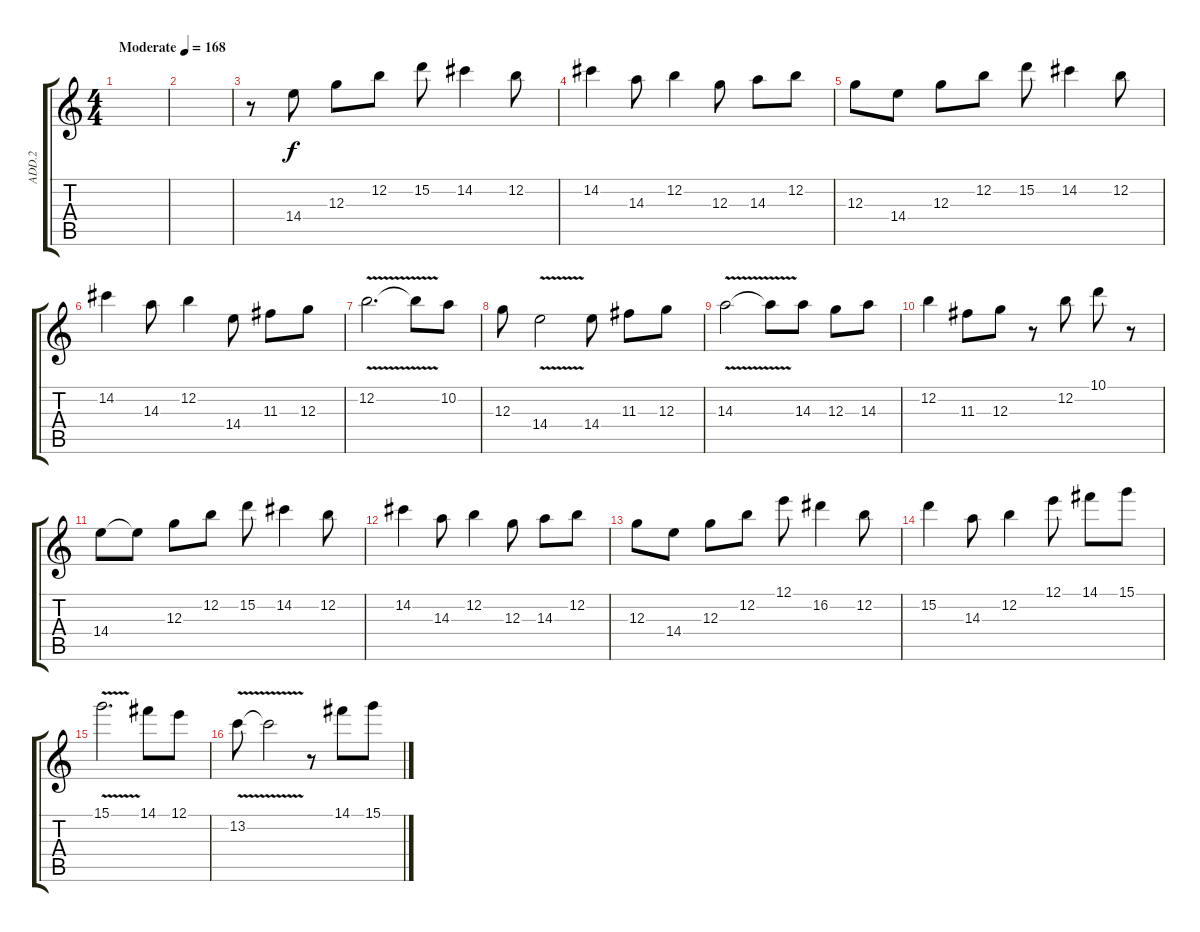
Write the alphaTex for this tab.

\track ("ADD.2" "ADD.2") {instrument overdrivenguitar}
\staff {score tabs}
\tuning (E4 B3 G3 D3 A2 E2) {hide}
\ts (4 4)
\tempo (168 "Moderate")
\clef g2
\ks c
|
|
r.8 14.4.8 12.3.8 12.2.8 15.2.8 14.2.4 12.2.8 |
14.2.4 14.3.8 12.2.4 12.3.8 14.3.8 12.2.8 |
12.3.8 14.4.8 12.3.8 12.2.8 15.2.8 14.2.4 12.2.8 |
14.2.4 14.3.8 12.2.4 14.4.8 11.3.8 12.3.8 |
12.2{v}.2{d} 12.2{t}.8 10.2.8 |
12.3.8 14.4{v}.2 14.4.8 11.3.8 12.3.8 |
14.3{v}.2 14.3{t}.8 14.3.8 12.3.8 14.3.8 |
12.2.4 11.3.8 12.3.8 r.8 12.2.8 10.1.8 r.8 |
14.4.8 14.4{t}.8 12.3.8 12.2.8 15.2.8 14.2.4 12.2.8 |
14.2.4 14.3.8 12.2.4 12.3.8 14.3.8 12.2.8 |
12.3.8 14.4.8 12.3.8 12.2.8 12.1.8 16.2.4 12.2.8 |
15.2.4 14.3.8 12.2.4 12.1.8 14.1.8 15.1.8 |
15.1{v}.2{d} 14.1.8 12.1.8 |
13.2{v}.8 13.2{t}.2 r.8 14.1.8 15.1.8
